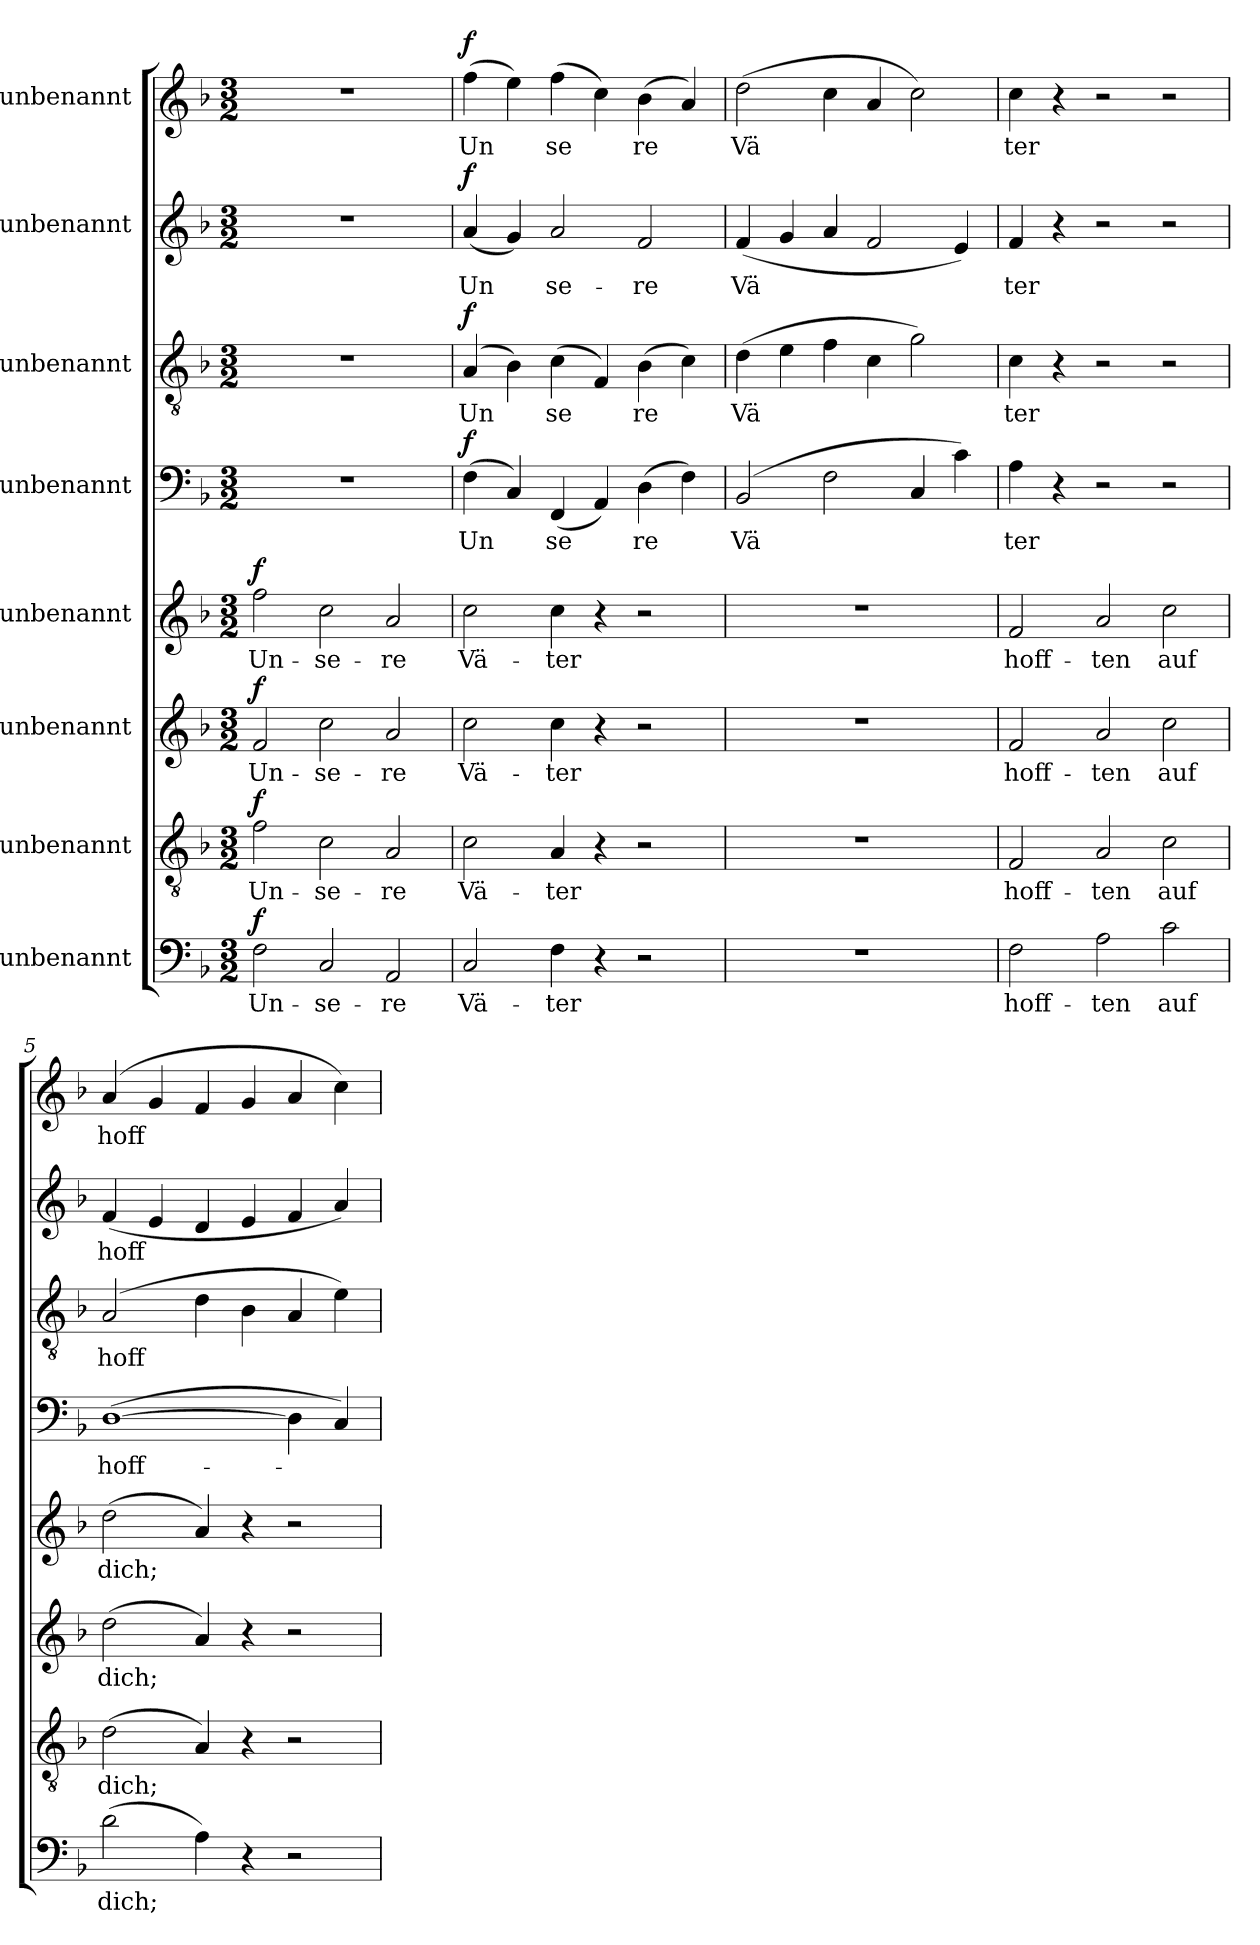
**kern	**text	**dynam	**kern	**text	**dynam	**kern	**text	**dynam	**kern	**text	**dynam	**kern	**text	**dynam	**kern	**text	**dynam	**kern	**text	**dynam	**kern	**text	**dynam
*part8	*part8	*part8	*part7	*part7	*part7	*part6	*part6	*part6	*part5	*part5	*part5	*part4	*part4	*part4	*part3	*part3	*part3	*part2	*part2	*part2	*part1	*part1	*part1
*staff8	*staff8	*staff8	*staff7	*staff7	*staff7	*staff6	*staff6	*staff6	*staff5	*staff5	*staff5	*staff4	*staff4	*staff4	*staff3	*staff3	*staff3	*staff2	*staff2	*staff2	*staff1	*staff1	*staff1
*I"unbenannt	*	*	*I"unbenannt	*	*	*I"unbenannt	*	*	*I"unbenannt	*	*	*I"unbenannt	*	*	*I"unbenannt	*	*	*I"unbenannt	*	*	*I"unbenannt	*	*
*clefF4	*	*	*clefGv2	*	*	*clefG2	*	*	*clefG2	*	*	*clefF4	*	*	*clefGv2	*	*	*clefG2	*	*	*clefG2	*	*
*k[b-]	*	*	*k[b-]	*	*	*k[b-]	*	*	*k[b-]	*	*	*k[b-]	*	*	*k[b-]	*	*	*k[b-]	*	*	*k[b-]	*	*
*M3/2	*	*	*M3/2	*	*	*M3/2	*	*	*M3/2	*	*	*M3/2	*	*	*M3/2	*	*	*M3/2	*	*	*M3/2	*	*
=1	=1	=1	=1	=1	=1	=1	=1	=1	=1	=1	=1	=1	=1	=1	=1	=1	=1	=1	=1	=1	=1	=1	=1
!	!LO:LY:b	!LO:DY:b	!	!LO:LY:b	!LO:DY:b	!	!LO:LY:b	!LO:DY:b	!	!LO:LY:b	!LO:DY:b	!	!	!	!	!	!	!	!	!	!	!	!
2F\	Un-	f	2f\	Un-	f	2f/	Un-	f	2ff\	Un-	f	1.r	.	.	1.r	.	.	1.r	.	.	1.r	.	.
!	!LO:LY:b	!	!	!LO:LY:b	!	!	!LO:LY:b	!	!	!LO:LY:b	!	!	!	!	!	!	!	!	!	!	!	!	!
2C/	se-	.	2c\	se-	.	2cc\	se-	.	2cc\	se-	.	.	.	.	.	.	.	.	.	.	.	.	.
!	!LO:LY:b	!	!	!LO:LY:b	!	!	!LO:LY:b	!	!	!LO:LY:b	!	!	!	!	!	!	!	!	!	!	!	!	!
2AA/	re	.	2A/	re	.	2a/	re	.	2a/	re	.	.	.	.	.	.	.	.	.	.	.	.	.
=2	=2	=2	=2	=2	=2	=2	=2	=2	=2	=2	=2	=2	=2	=2	=2	=2	=2	=2	=2	=2	=2	=2	=2
!	!LO:LY:b	!	!	!LO:LY:b	!	!	!LO:LY:b	!	!	!LO:LY:b	!	!	!LO:LY:b	!LO:DY:b	!	!LO:LY:b	!LO:DY:b	!	!LO:LY:b	!LO:DY:b	!	!LO:LY:b	!LO:DY:b
2C/	Vä-	.	2c\	Vä-	.	2cc\	Vä-	.	2cc\	Vä-	.	(>4F\	Un	f	(>4A/	Un	f	(<4a/	Un	f	(>4ff\	Un	f
.	.	.	.	.	.	.	.	.	.	.	.	4C/)	.	.	4B-\)	.	.	4g/)	.	.	4ee\)	.	.
!	!LO:LY:b	!	!	!LO:LY:b	!	!	!LO:LY:b	!	!	!LO:LY:b	!	!	!LO:LY:b	!	!	!LO:LY:b	!	!	!LO:LY:b	!	!	!LO:LY:b	!
4F\	ter	.	4A/	ter	.	4cc\	ter	.	4cc\	ter	.	(<4FF/	se	.	(>4c\	se	.	2a/	se-	.	(>4ff\	se	.
4r	.	.	4r	.	.	4r	.	.	4r	.	.	4AA/)	.	.	4F/)	.	.	.	.	.	4cc\)	.	.
!	!	!	!	!	!	!	!	!	!	!	!	!	!LO:LY:b	!	!	!LO:LY:b	!	!	!LO:LY:b	!	!	!LO:LY:b	!
2r	.	.	2r	.	.	2r	.	.	2r	.	.	(>4D\	re	.	(>4B-\	re	.	2f/	re	.	(>4b-\	re	.
.	.	.	.	.	.	.	.	.	.	.	.	4F\)	.	.	4c\)	.	.	.	.	.	4a/)	.	.
=3	=3	=3	=3	=3	=3	=3	=3	=3	=3	=3	=3	=3	=3	=3	=3	=3	=3	=3	=3	=3	=3	=3	=3
!	!	!	!	!	!	!	!	!	!	!	!	!	!LO:LY:b	!	!	!LO:LY:b	!	!	!LO:LY:b	!	!	!LO:LY:b	!
1.r	.	.	1.r	.	.	1.r	.	.	1.r	.	.	(>2BB-/	Vä	.	(>4d\	Vä	.	(<4f/	Vä	.	(>2dd\	Vä	.
.	.	.	.	.	.	.	.	.	.	.	.	.	.	.	4e\	.	.	4g/	.	.	.	.	.
.	.	.	.	.	.	.	.	.	.	.	.	2F\	.	.	4f\	.	.	4a/	.	.	4cc\	.	.
.	.	.	.	.	.	.	.	.	.	.	.	.	.	.	4c\	.	.	2f/	.	.	4a/	.	.
.	.	.	.	.	.	.	.	.	.	.	.	4C/	.	.	2g\)	.	.	.	.	.	2cc\)	.	.
.	.	.	.	.	.	.	.	.	.	.	.	4c\)	.	.	.	.	.	4e/)	.	.	.	.	.
=4	=4	=4	=4	=4	=4	=4	=4	=4	=4	=4	=4	=4	=4	=4	=4	=4	=4	=4	=4	=4	=4	=4	=4
!	!LO:LY:b	!	!	!LO:LY:b	!	!	!LO:LY:b	!	!	!LO:LY:b	!	!	!LO:LY:b	!	!	!LO:LY:b	!	!	!LO:LY:b	!	!	!LO:LY:b	!
2F\	hoff-	.	2F/	hoff-	.	2f/	hoff-	.	2f/	hoff-	.	4A\	ter	.	4c\	ter	.	4f/	ter	.	4cc\	ter	.
.	.	.	.	.	.	.	.	.	.	.	.	4r	.	.	4r	.	.	4r	.	.	4r	.	.
!	!LO:LY:b	!	!	!LO:LY:b	!	!	!LO:LY:b	!	!	!LO:LY:b	!	!	!	!	!	!	!	!	!	!	!	!	!
2A\	ten	.	2A/	ten	.	2a/	ten	.	2a/	ten	.	2r	.	.	2r	.	.	2r	.	.	2r	.	.
!	!LO:LY:b	!	!	!LO:LY:b	!	!	!LO:LY:b	!	!	!LO:LY:b	!	!	!	!	!	!	!	!	!	!	!	!	!
2c\	auf	.	2c\	auf	.	2cc\	auf	.	2cc\	auf	.	2r	.	.	2r	.	.	2r	.	.	2r	.	.
=5	=5	=5	=5	=5	=5	=5	=5	=5	=5	=5	=5	=5	=5	=5	=5	=5	=5	=5	=5	=5	=5	=5	=5
!	!LO:LY:b	!	!	!LO:LY:b	!	!	!LO:LY:b	!	!	!LO:LY:b	!	!	!LO:LY:b	!	!	!LO:LY:b	!	!	!LO:LY:b	!	!	!LO:LY:b	!
(>2d\	dich;	.	(>2d\	dich;	.	(>2dd\	dich;	.	(>2dd\	dich;	.	(>[1D	hoff-	.	(>2A/	hoff	.	(<4f/	hoff	.	(>4a/	hoff	.
.	.	.	.	.	.	.	.	.	.	.	.	.	.	.	.	.	.	4e/	.	.	4g/	.	.
4A\)	.	.	4A/)	.	.	4a/)	.	.	4a/)	.	.	.	.	.	4d\	.	.	4d/	.	.	4f/	.	.
4r	.	.	4r	.	.	4r	.	.	4r	.	.	.	.	.	4B-\	.	.	4e/	.	.	4g/	.	.
2r	.	.	2r	.	.	2r	.	.	2r	.	.	4D\]	.	.	4A/	.	.	4f/	.	.	4a/	.	.
.	.	.	.	.	.	.	.	.	.	.	.	4C/)	.	.	4e\)	.	.	4a/)	.	.	4cc\)	.	.
=	=	=	=	=	=	=	=	=	=	=	=	=	=	=	=	=	=	=	=	=	=	=	=
*-	*-	*-	*-	*-	*-	*-	*-	*-	*-	*-	*-	*-	*-	*-	*-	*-	*-	*-	*-	*-	*-	*-	*-
